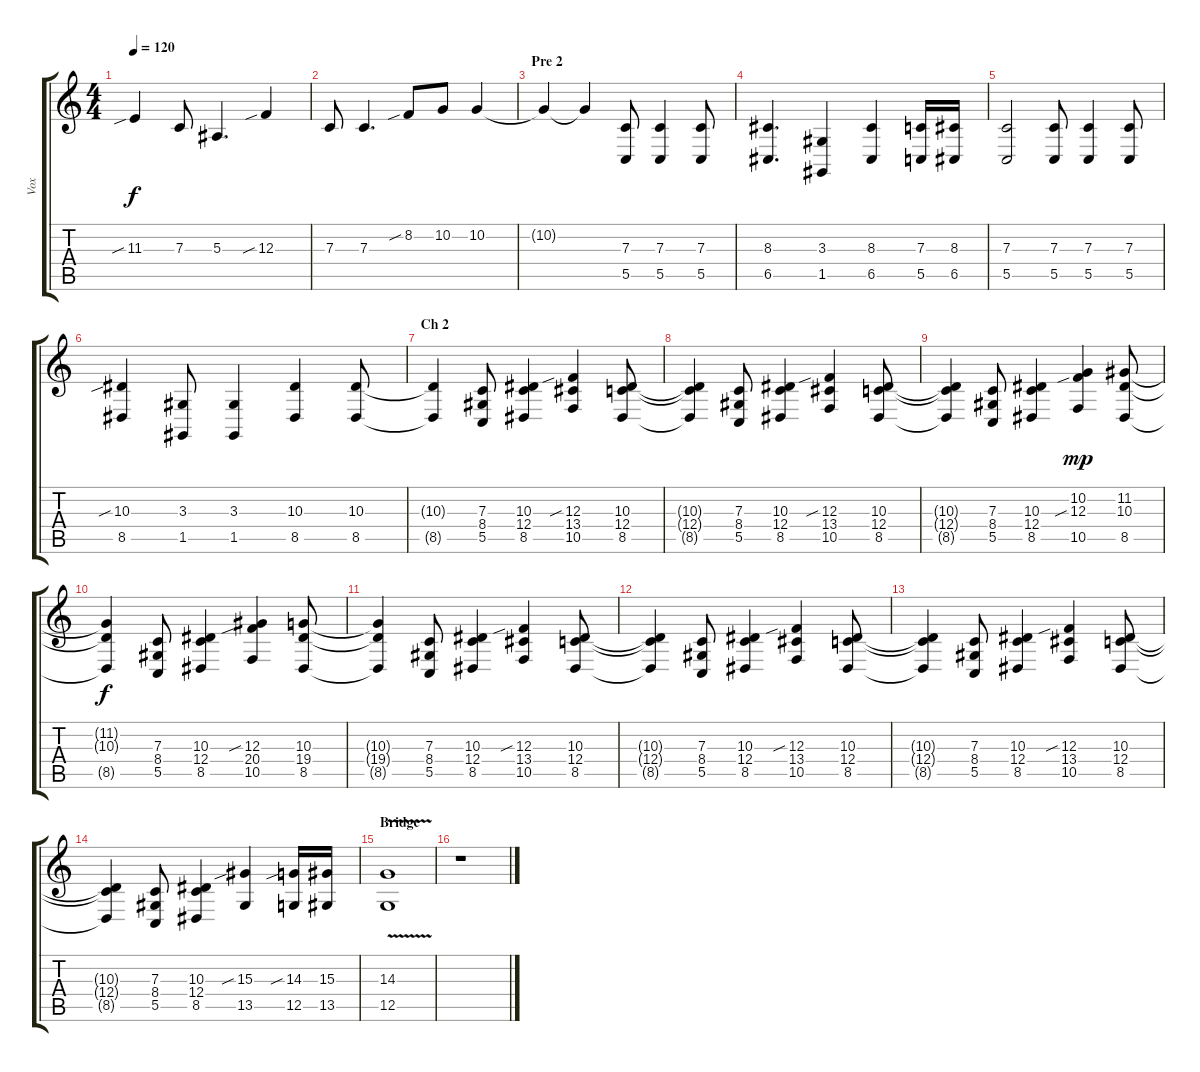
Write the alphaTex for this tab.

\track ("Vox" "Vox") {instrument lead5charang}
\staff {score tabs}
\tuning (D4 A3 F3 C3 G2 C2) {hide}
\ts (4 4)
\tempo 120
\clef g2
\ks c
11.3{sib}.4{dy f} 7.3.8 5.3.4{d} 12.3{sib}.4 |
7.3.8 7.3.4{d} 8.2{sib}.8 10.2.8 10.2.4 |
\section ("" "Pre 2")
10.2{t}.4 10.2{t}.4 (7.3 5.5).8 (7.3 5.5).4 (7.3 5.5).8 |
(8.3 6.5).4{d} (3.3 1.5).4 (8.3 6.5).4 (7.3 5.5).16 (8.3 6.5).16 |
(7.3 5.5).2 (7.3 5.5).8 (7.3 5.5).4 (7.3 5.5).8 |
(10.3{sib} 8.5).4 (3.3 1.5).8 (3.3 1.5).4 (10.3 8.5).4 (10.3 8.5).8 |
\section ("" "Ch 2")
(10.3{t} 8.5{t}).4 (7.3 8.4 5.5).8 (10.3 12.4 8.5).4 (12.3{sib} 13.4 10.5).4 (10.3 12.4 8.5).8 |
(10.3{t} 12.4{t} 8.5{t}).4 (7.3 8.4 5.5).8 (10.3 12.4 8.5).4 (12.3{sib} 13.4 10.5).4 (10.3 12.4 8.5).8 |
(10.3{t} 12.4{t} 8.5{t}).4 (7.3 8.4 5.5).8 (10.3 12.4 8.5).4 (10.2 12.3{sib} 10.5).4{dy mp} (11.2 10.3 8.5).8 |
(11.2{t} 10.3{t} 8.5{t}).4{dy f} (7.3 8.4 5.5).8 (10.3 12.4 8.5).4 (12.3{sib} 20.4 10.5).4 (10.3 19.4 8.5).8 |
(10.3{t} 19.4{t} 8.5{t}).4 (7.3 8.4 5.5).8 (10.3 12.4 8.5).4 (12.3{sib} 13.4 10.5).4 (10.3 12.4 8.5).8 |
(10.3{t} 12.4{t} 8.5{t}).4 (7.3 8.4 5.5).8 (10.3 12.4 8.5).4 (12.3{sib} 13.4 10.5).4 (10.3 12.4 8.5).8 |
(10.3{t} 12.4{t} 8.5{t}).4 (7.3 8.4 5.5).8 (10.3 12.4 8.5).4 (12.3{sib} 13.4 10.5).4 (10.3 12.4 8.5).8 |
(10.3{t} 12.4{t} 8.5{t}).4 (7.3 8.4 5.5).8 (10.3 12.4 8.5).4 (15.3{sib} 13.5).4 (14.3{sib} 12.5).16 (15.3 13.5).16 |
\section ("" "Bridge")
(14.3{v} 12.5).1 |
r.1
